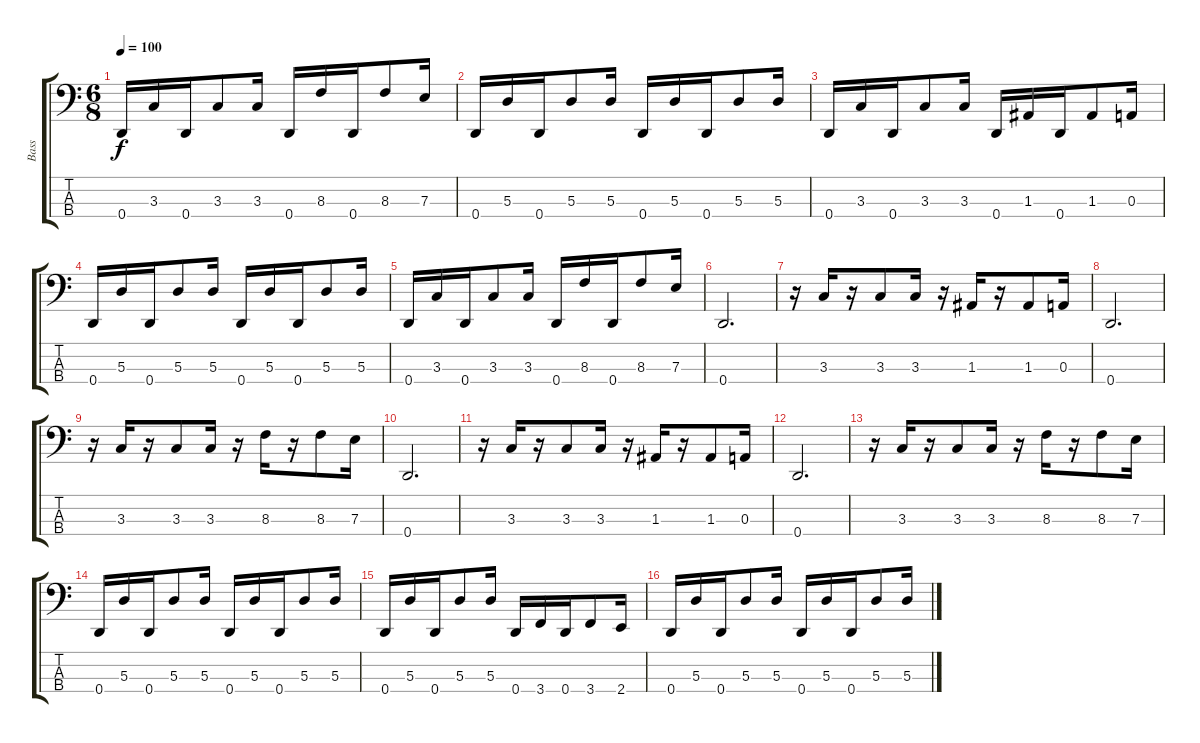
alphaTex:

\track ("Bass" "Bass") {instrument electricbassfinger}
\staff {score tabs}
\tuning (G2 D2 A1 D1) {hide}
\ts (6 8)
\tempo 100
\clef f4
\ks c
0.4.16{dy f} 3.3.16 0.4.16 3.3.8 3.3.16 0.4.16 8.3.16 0.4.16 8.3.8 7.3.16 |
0.4.16 5.3.16 0.4.16 5.3.8 5.3.16 0.4.16 5.3.16 0.4.16 5.3.8 5.3.16 |
0.4.16 3.3.16 0.4.16 3.3.8 3.3.16 0.4.16 1.3.16 0.4.16 1.3.8 0.3.16 |
0.4.16 5.3.16 0.4.16 5.3.8 5.3.16 0.4.16 5.3.16 0.4.16 5.3.8 5.3.16 |
0.4.16 3.3.16 0.4.16 3.3.8 3.3.16 0.4.16 8.3.16 0.4.16 8.3.8 7.3.16 |
0.4.2{d} |
r.16 3.3.16 r.16 3.3.8 3.3.16 r.16 1.3.16 r.16 1.3.8 0.3.16 |
0.4.2{d} |
r.16 3.3.16 r.16 3.3.8 3.3.16 r.16 8.3.16 r.16 8.3.8 7.3.16 |
0.4.2{d} |
r.16 3.3.16 r.16 3.3.8 3.3.16 r.16 1.3.16 r.16 1.3.8 0.3.16 |
0.4.2{d} |
r.16 3.3.16 r.16 3.3.8 3.3.16 r.16 8.3.16 r.16 8.3.8 7.3.16 |
0.4.16 5.3.16 0.4.16 5.3.8 5.3.16 0.4.16 5.3.16 0.4.16 5.3.8 5.3.16 |
0.4.16 5.3.16 0.4.16 5.3.8 5.3.16 0.4.16 3.4.16 0.4.16 3.4.8 2.4.16 |
0.4.16 5.3.16 0.4.16 5.3.8 5.3.16 0.4.16 5.3.16 0.4.16 5.3.8 5.3.16
